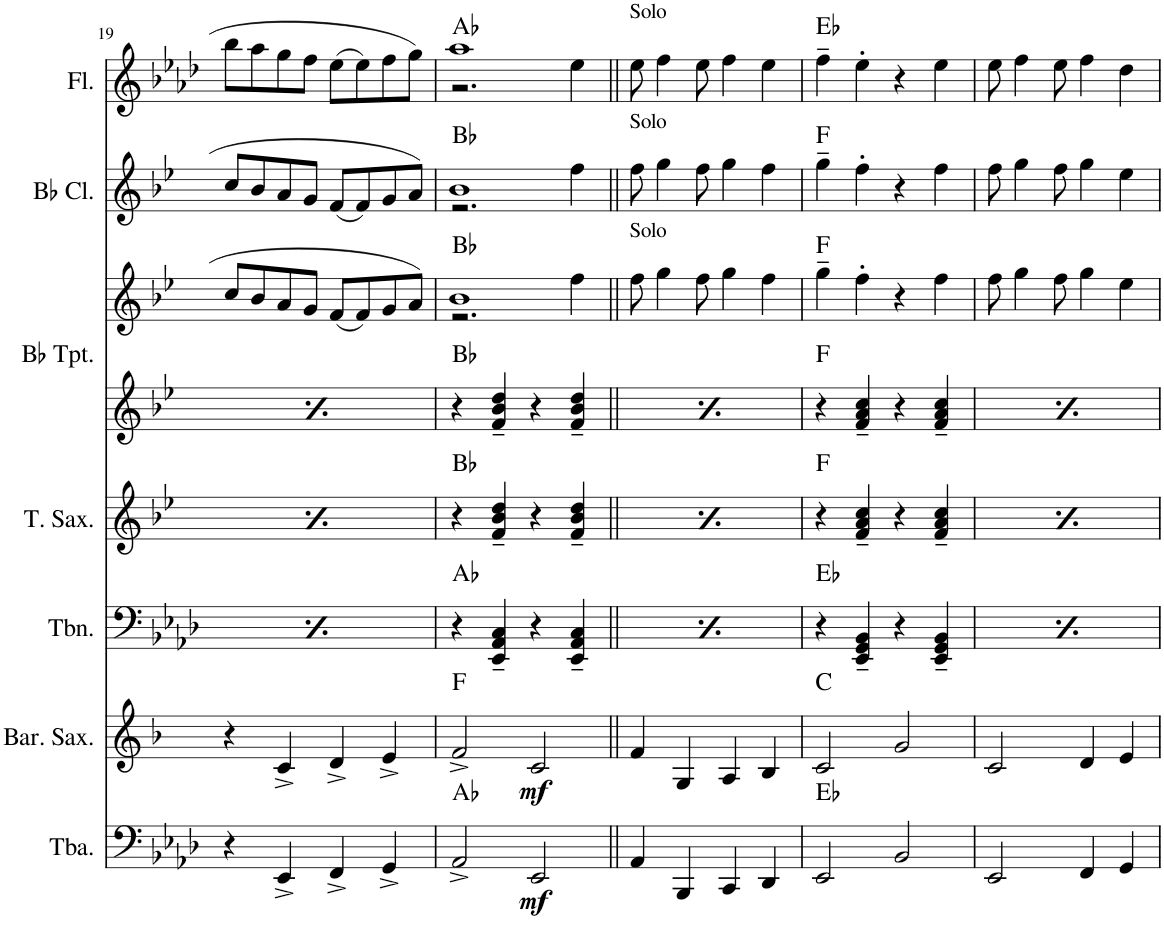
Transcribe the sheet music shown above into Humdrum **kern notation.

**kern	**dynam	**harte	**kern	**dynam	**harte	**kern	**harte	**kern	**harte	**kern	**kern	**harte	**kern	**harte	**kern	**harte	**kern	**dynam	**harte	**kern	**harte	**kern	**harte	**kern	**harte	**kern	**harte
*part12	*part12	*part12	*part11	*part11	*part11	*part10	*part10	*part9	*part9	*part8	*part8	*part8	*part7	*part7	*part6	*part6	*part5	*part5	*part5	*part4	*part4	*part3	*part3	*part2	*part2	*part1	*part1
*staff13	*staff13	*	*staff12	*staff12	*	*staff11	*	*staff10	*	*staff9	*staff8	*	*staff7	*	*staff6	*	*staff5	*staff5	*	*staff4	*	*staff3	*	*staff2	*	*staff1	*
*I"Tuba	*	*	*I"Baritone Saxophone	*	*	*I"Trombone	*	*I"Tenor Saxophone	*	*I"Bb Trumpet	*	*	*I"Bb Clarinet	*	*I"Flute	*	*I"Bass	*	*	*I"Baritone	*	*I"Tenor	*	*I"Alto	*	*I"Soprano	*
*I'Tba.	*	*	*I'Bar. Sax.	*	*	*I'Tbn.	*	*I'T. Sax.	*	*I'Bb Tpt.	*	*	*I'Bb Cl.	*	*I'Fl.	*	*I'B.	*	*	*I'Bar.	*	*I'T.	*	*I'A.	*	*I'S.	*
!!LO:PB:g=z
*clefF4	*	*	*clefG2	*	*	*clefF4	*	*clefG2	*	*clefG2	*clefG2	*	*clefG2	*	*clefG2	*	*clefF4	*	*	*clefF4	*	*clefGv2	*	*clefG2	*	*clefG2	*
*	*	*	*Trd12c21	*	*	*	*	*Trd8c14	*	*Trd1c2	*Trd1c2	*	*Trd1c2	*	*	*	*	*	*	*	*	*	*	*	*	*	*
*k[b-e-a-d-]	*	*	*k[b-]	*	*	*k[b-e-a-d-]	*	*k[b-e-]	*	*k[b-e-]	*k[b-e-]	*	*k[b-e-]	*	*k[b-e-a-d-]	*	*k[b-e-a-d-]	*	*	*k[b-e-a-d-]	*	*k[b-e-a-d-]	*	*k[b-e-a-d-]	*	*k[b-e-a-d-]	*
*M2/2	*	*	*M2/2	*	*	*M2/2	*	*M2/2	*	*M2/2	*M2/2	*	*M2/2	*	*M2/2	*	*M2/2	*	*	*M2/2	*	*M2/2	*	*M2/2	*	*M2/2	*
*met(c|)	*	*	*met(c|)	*	*	*met(c|)	*	*met(c|)	*	*met(c|)	*met(c|)	*	*met(c|)	*	*met(c|)	*	*met(c|)	*	*	*met(c|)	*	*met(c|)	*	*met(c|)	*	*met(c|)	*
=19	=19	=19	=19	=19	=19	=19	=19	=19	=19	=19	=19	=19	=19	=19	=19	=19	=19	=19	=19	=19	=19	=19	=19	=19	=19	=19	=19
4r	.	.	4r	.	.	4r	Eb:maj	4r	F:maj	4r	8cc/L	F:maj	8cc/L	.	8bb-\L	.	4r	.	.	4r	Eb:maj	4r	Eb:maj	8b-/L	.	8b-/L	.
.	.	.	.	.	.	.	.	.	.	.	8b-/	.	8b-/	.	8aa-\	.	.	.	.	.	.	.	.	8a-/	.	8a-/	.
4EE-^/	.	.	4c^/	.	.	4EE-/~ 4GG/~ 4BB-/~	.	4f/~ 4a/~ 4cc/~	.	4f/~ 4a/~ 4cc/~	8a/	.	8a/	.	8gg\	.	4EE-^	.	.	4E-~ 4G~ 4B-~	.	4E-~ 4G~ 4B-~	.	8g/	.	8g/	.
.	.	.	.	.	.	.	.	.	.	.	8g/J	.	8g/J	.	8ff\J	.	.	.	.	.	.	.	.	8f/J	.	8f/J	.
4FF^/	.	.	4d^/	.	.	4r	.	4r	.	4r	(8f/L	.	(8f/L	.	(8ee-\L	.	4FF^	.	.	4r	.	4r	.	(8e-/L	.	(8e-/L	.
.	.	.	.	.	.	.	.	.	.	.	8f/)	.	8f/)	.	8ee-\)	.	.	.	.	.	.	.	.	8e-/)	.	8e-/)	.
4GG^/	.	.	4e^/	.	.	4EE-/~ 4GG/~ 4BB-/~	.	4f/~ 4a/~ 4cc/~	.	4f/~ 4a/~ 4cc/~	8g/	.	8g/	.	8ff\	.	4GG^	.	.	4E-~ 4G~ 4B-~	.	4E-~ 4G~ 4B-~	.	8f/	.	8f/	.
.	.	.	.	.	.	.	.	.	.	.	8a/J	.	8a/J	.	8gg\J	.	.	.	.	.	.	.	.	8g/J	.	8g/J	.
=20	=20	=20	=20	=20	=20	=20	=20	=20	=20	=20	=20	=20	=20	=20	=20	=20	=20	=20	=20	=20	=20	=20	=20	=20	=20	=20	=20
*	*	*	*	*	*	*	*	*	*	*	*^	*	*^	*	*^	*	*	*	*	*	*	*	*	*^	*	*^	*
!	!	!	!	!	!	!	!	!	!	!	!	!	!	!	!	!	!	!	!	!	!	!	!	!	!	!	!	!LO:N:vis=2	!	!	!LO:N:vis=2	!
2AA-^/	.	Ab:maj	2f^/	.	F:maj	4r	Ab:maj	4r	Bb:maj	4r	1b-	2.r	Bb:maj Bb:maj	1b-	2.r	Bb:maj	1aa-	2.r	Ab:maj	2AA-^	.	Ab:maj	4r	Ab:maj	4r	Ab:maj	1a-	2.r	Ab:maj	1a-	2.r	Ab:maj
.	.	.	.	.	.	4EE-/~ 4AA-/~ 4C/~	.	4f/~ 4b-/~ 4dd/~	.	4f/~ 4b-/~ 4dd/~	.	.	.	.	.	.	.	.	.	.	.	.	4E-~ 4A-~ 4c~	.	4E-~ 4A-~ 4c~	.	.	.	.	.	.	.
!	!LO:DY:b	!	!	!LO:DY:b	!	!	!	!	!	!	!	!	!	!	!	!	!	!	!	!	!LO:DY:b	!	!	!	!	!	!	!	!	!	!	!
2EE-/	mf	.	2c/	mf	.	4r	.	4r	.	4r	.	.	.	.	.	.	.	.	.	2EE-	mf	.	4r	.	4r	.	.	.	.	.	.	.
.	.	.	.	.	.	4EE-/~ 4AA-/~ 4C/~	.	4f/~ 4b-/~ 4dd/~	.	4f/~ 4b-/~ 4dd/~	.	4ff\	.	.	4ff\	.	.	4ee-\	.	.	.	.	4E-~ 4A-~ 4c~	.	4E-~ 4A-~ 4c~	.	.	4e-	.	.	4e-	.
=21	=21	=21	=21	=21	=21	=21	=21	=21	=21	=21	=21	=21	=21	=21	=21	=21	=21	=21	=21	=21	=21	=21	=21	=21	=21	=21	=21	=21	=21	=21	=21	=21
!	!	!	!	!	!	!	!	!	!	!	!	!	!	!	!	!	!	!	!	!	!	!	!	!	!	!	!	!	!	!LO:TX:a:t=Solo	!	!
!	!	!	!	!	!	!	!	!	!	!	!	!	!	!	!	!	!	!	!	!	!	!	!	!	!	!	!LO:TX:a:t=Solo	!	!	!	!	!
!	!	!	!	!	!	!	!	!	!	!	!	!	!	!	!	!	!	!	!	!	!	!	!	!	!	!	!LO:TX:a:t=Solo	!	!	!	!	!
!	!	!	!	!	!	!	!	!	!	!	!	!	!	!	!	!	!LO:TX:a:t=Solo	!	!	!	!	!	!	!	!	!	!	!	!	!	!	!
!	!	!	!	!	!	!	!	!	!	!	!	!	!	!LO:TX:a:t=Solo	!	!	!	!	!	!	!	!	!	!	!	!	!	!	!	!	!	!
!	!	!	!	!	!	!	!	!	!	!	!LO:TX:a:t=Solo	!	!	!	!	!	!	!	!	!	!	!	!	!	!	!	!	!	!	!	!	!
*	*	*	*	*	*	*	*	*	*	*	*v	*v	*	*	*	*	*v	*v	*	*	*	*	*	*	*	*	*v	*v	*	*v	*v	*
*	*	*	*	*	*	*	*	*	*	*	*	*	*v	*v	*	*	*	*	*	*	*	*	*	*	*	*	*	*
4AA-/	.	.	4f/	.	.	4r	Ab:maj	4r	Bb:maj	4r	8ff\	Bb:maj	8ff\	.	8ee-\	.	4AA-	.	.	4r	Ab:maj	4r	Ab:maj	8e-	.	8e-	.
.	.	.	.	.	.	.	.	.	.	.	4gg\	.	4gg\	.	4ff\	.	.	.	.	.	.	.	.	4f	.	4f	.
4BBB-/	.	.	4G/	.	.	4EE-/~ 4AA-/~ 4C/~	.	4f/~ 4b-/~ 4dd/~	.	4f/~ 4b-/~ 4dd/~	.	.	.	.	.	.	4BBB-	.	.	4E-~ 4A-~ 4c~	.	4E-~ 4A-~ 4c~	.	.	.	.	.
.	.	.	.	.	.	.	.	.	.	.	8ff\	.	8ff\	.	8ee-\	.	.	.	.	.	.	.	.	8e-	.	8e-	.
4CC/	.	.	4A/	.	.	4r	.	4r	.	4r	4gg\	.	4gg\	.	4ff\	.	4CC	.	.	4r	.	4r	.	4f	.	4f	.
4DD-/	.	.	4B-/	.	.	4EE-/~ 4AA-/~ 4C/~	.	4f/~ 4b-/~ 4dd/~	.	4f/~ 4b-/~ 4dd/~	4ff\	.	4ff\	.	4ee-\	.	4DD-	.	.	4E-~ 4A-~ 4c~	.	4E-~ 4A-~ 4c~	.	4e-	.	4e-	.
=22	=22	=22	=22	=22	=22	=22	=22	=22	=22	=22	=22	=22	=22	=22	=22	=22	=22	=22	=22	=22	=22	=22	=22	=22	=22	=22	=22
2EE-/	.	Eb:maj	2c/	.	C:maj	4r	Eb:maj	4r	F:maj	4r	4gg~\	F:maj F:maj	4gg~\	F:maj	4ff~\	Eb:maj	2EE-	.	Eb:maj	4r	Eb:maj	4r	Eb:maj	4f~	Eb:maj	4f~	Eb:maj
.	.	.	.	.	.	4EE-/~ 4GG/~ 4BB-/~	.	4f/~ 4a/~ 4cc/~	.	4f/~ 4a/~ 4cc/~	4ff'\	.	4ff'\	.	4ee-'\	.	.	.	.	4E-~ 4G~ 4B-~	.	4E-~ 4G~ 4B-~	.	4e-'	.	4e-'	.
2BB-/	.	.	2g/	.	.	4r	.	4r	.	4r	4r	.	4r	.	4r	.	2BB-	.	.	4r	.	4r	.	4r	.	4r	.
.	.	.	.	.	.	4EE-/~ 4GG/~ 4BB-/~	.	4f/~ 4a/~ 4cc/~	.	4f/~ 4a/~ 4cc/~	4ff\	.	4ff\	.	4ee-\	.	.	.	.	4E-~ 4G~ 4B-~	.	4E-~ 4G~ 4B-~	.	4e-	.	4e-	.
=23	=23	=23	=23	=23	=23	=23	=23	=23	=23	=23	=23	=23	=23	=23	=23	=23	=23	=23	=23	=23	=23	=23	=23	=23	=23	=23	=23
2EE-/	.	.	2c/	.	.	4r	Eb:maj	4r	F:maj	4r	8ff\	F:maj	8ff\	.	8ee-\	.	2EE-	.	.	4r	Eb:maj	4r	Eb:maj	8e-	.	8e-	.
.	.	.	.	.	.	.	.	.	.	.	4gg\	.	4gg\	.	4ff\	.	.	.	.	.	.	.	.	4f	.	4f	.
.	.	.	.	.	.	4EE-/~ 4GG/~ 4BB-/~	.	4f/~ 4a/~ 4cc/~	.	4f/~ 4a/~ 4cc/~	.	.	.	.	.	.	.	.	.	4E-~ 4G~ 4B-~	.	4E-~ 4G~ 4B-~	.	.	.	.	.
.	.	.	.	.	.	.	.	.	.	.	8ff\	.	8ff\	.	8ee-\	.	.	.	.	.	.	.	.	8e-	.	8e-	.
4FF/	.	.	4d/	.	.	4r	.	4r	.	4r	4gg\	.	4gg\	.	4ff\	.	4FF	.	.	4r	.	4r	.	4f	.	4f	.
4GG/	.	.	4e/	.	.	4EE-/~ 4GG/~ 4BB-/~	.	4f/~ 4a/~ 4cc/~	.	4f/~ 4a/~ 4cc/~	4ee-\	.	4ee-\	.	4dd-\	.	4GG	.	.	4E-~ 4G~ 4B-~	.	4E-~ 4G~ 4B-~	.	4d-	.	4d-	.
=	=	=	=	=	=	=	=	=	=	=	=	=	=	=	=	=	=	=	=	=	=	=	=	=	=	=	=
*-	*-	*-	*-	*-	*-	*-	*-	*-	*-	*-	*-	*-	*-	*-	*-	*-	*-	*-	*-	*-	*-	*-	*-	*-	*-	*-	*-
